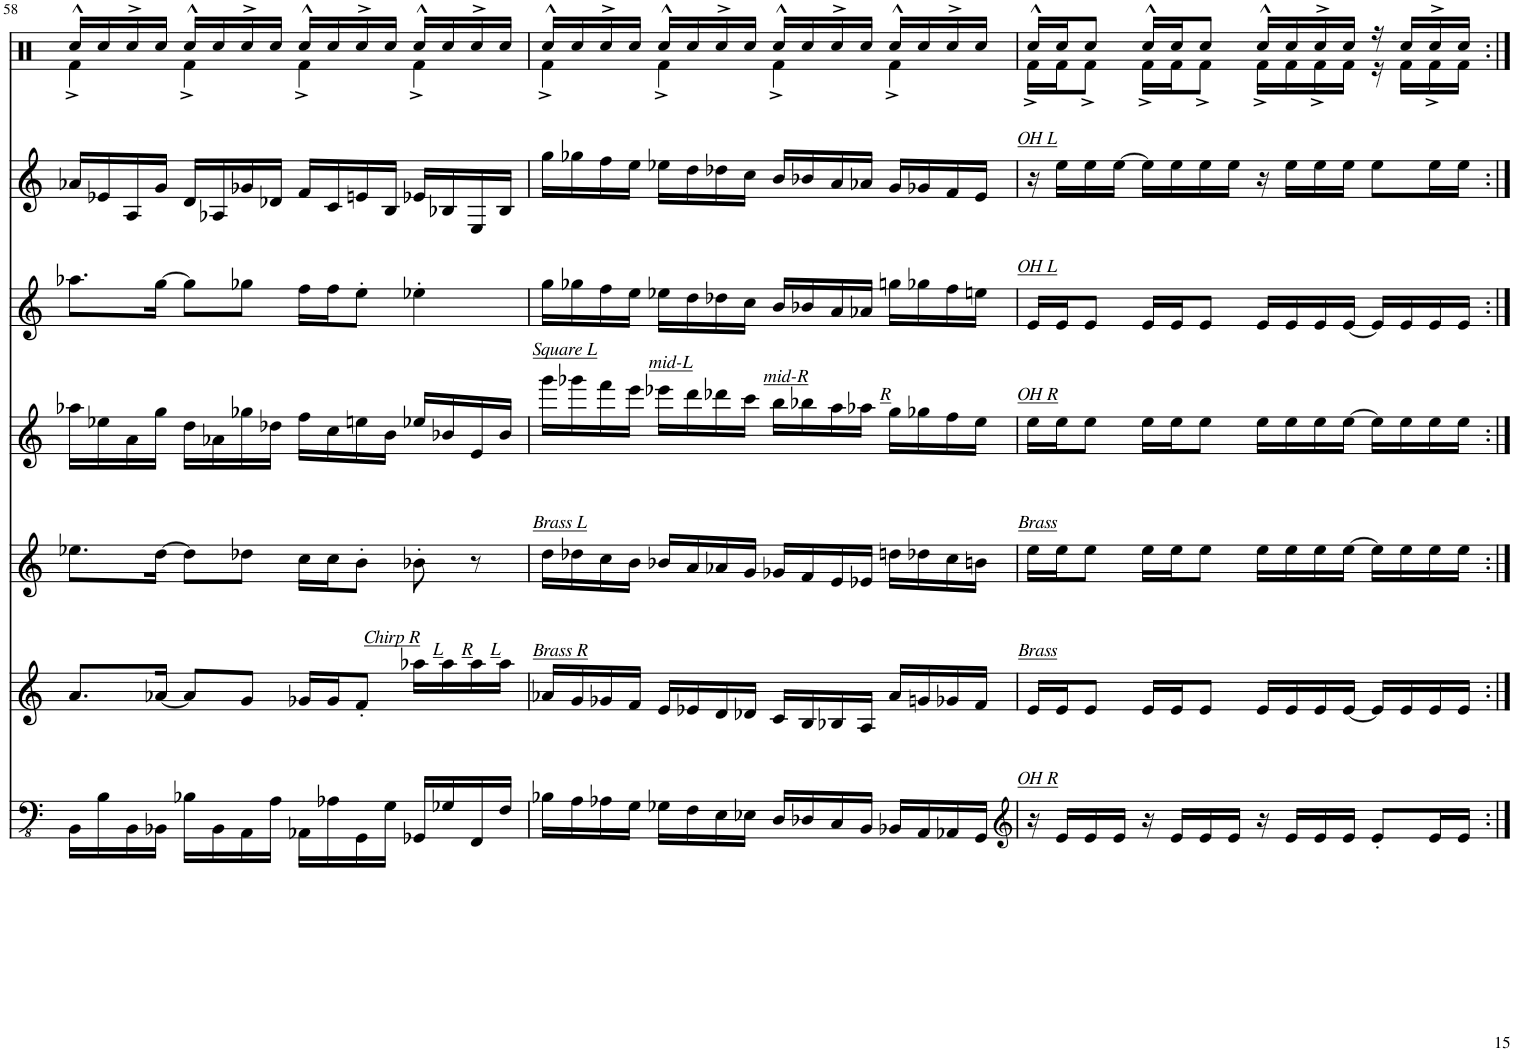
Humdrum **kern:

**kern	**kern	**kern	**kern	**kern	**kern	**kern
*part2	*part2	*part2	*part2	*part2	*part2	*part1
*staff7	*staff6	*staff5	*staff4	*staff3	*staff2	*staff1
*I"Bomberman	*	*	*	*	*	*I"Drumset, Snare Drum
!!LO:PB:g=z
*clefG2	*clefG2	*clefG2	*clefG2	*clefG2	*clefG2	*clefX
*k[]	*k[]	*k[]	*k[]	*k[]	*k[]	*k[]
*M4/4	*M4/4	*M4/4	*M4/4	*M4/4	*M4/4	*M4/4
=58	=58	=58	=58	=58	=58	=58
*	*	*	*	*	*	*^
16BBB\LL	8.a/L	8.ee-X\L	16aa-X\LL	8.aa-X\L	16a-X/LL	16Rcc^^/LL	4Rf^\
16BB\	.	.	16ee-X\	.	16e-X/	16Rcc/	.
16BBB\	.	.	16a\	.	16A/	16Rcc^/	.
16BBB-X\JJ	[16a-X/Jk	[16dd\Jk	16gg\JJ	[16gg\Jk	16g/JJ	16Rcc/JJ	.
16BB-X\LL	8a-/L]	8dd\L]	16dd\LL	8gg\L]	16d/LL	16Rcc^^/LL	4Rf^\
16BBB-\	.	.	16a-X\	.	16A-X/	16Rcc/	.
16AAA\	8g/J	8dd-X\J	16gg-X\	8gg-X\J	16g-X/	16Rcc^/	.
16AA\JJ	.	.	16dd-X\JJ	.	16d-X/JJ	16Rcc/JJ	.
16AAA-X\LL	16g-X/LL	16cc\LL	16ff\LL	16ff\LL	16f/LL	16Rcc^^/LL	4Rf^\
16AA-X\	16g-/J	16cc\J	16cc\	16ff\J	16c/	16Rcc/	.
16GGG\	8f'/J	8b'\J	16een\	8ee'\J	16en/	16Rcc^/	.
16GG\JJ	.	.	16b\JJ	.	16B/JJ	16Rcc/JJ	.
!	!LO:TX:a:i:t=Chirp R	!	!	!	!	!	!
16GGG-X/LL	16aa-X\LL	8b-X'\	16ee-X/LL	4ee-X'\	16e-X/LL	16Rcc^^/LL	4Rf^\
!	!LO:TX:a:i:t=L	!	!	!	!	!	!
16GG-X/	16aa-\	.	16b-X/	.	16B-X/	16Rcc/	.
!	!LO:TX:a:i:t=R	!	!	!	!	!	!
16FFF/	16aa-\	8r	16e/	.	16E/	16Rcc^/	.
!	!LO:TX:a:i:t=L	!	!	!	!	!	!
16FF/JJ	16aa-\JJ	.	16b-/JJ	.	16B-/JJ	16Rcc/JJ	.
=59	=59	=59	=59	=59	=59	=59	=59
!	!	!	!LO:TX:a:i:t=Square L	!	!	!	!
!	!	!LO:TX:a:i:t=Brass L	!	!	!	!	!
!	!LO:TX:a:i:t=Brass R	!	!	!	!	!	!
16BB-X\LL	16a-X/LL	16dd\LL	16ggg\LL	16gg\LL	16gg\LL	16Rcc^^/LL	4Rf^\
16AA\	16g/	16dd-X\	16ggg-X\	16gg-X\	16gg-X\	16Rcc/	.
16AA-X\	16g-X/	16cc\	16fff\	16ff\	16ff\	16Rcc^/	.
16GG\JJ	16f/JJ	16b\JJ	16eee\JJ	16ee\JJ	16ee\JJ	16Rcc/JJ	.
!	!	!	!LO:TX:a:i:t=mid-L	!	!	!	!
16GG-X\LL	16e/LL	16b-X/LL	16eee-X\LL	16ee-X\LL	16ee-X\LL	16Rcc^^/LL	4Rf^\
16FF\	16e-X/	16a/	16ddd\	16dd\	16dd\	16Rcc/	.
16EE\	16d/	16a-X/	16ddd-X\	16dd-X\	16dd-X\	16Rcc^/	.
16EE-X\JJ	16d-X/JJ	16g/JJ	16ccc\JJ	16cc\JJ	16cc\JJ	16Rcc/JJ	.
!	!	!	!LO:TX:a:i:t=mid-R	!	!	!	!
16DD/LL	16c/LL	16g-X/LL	16bb\LL	16b/LL	16b/LL	16Rcc^^/LL	4Rf^\
16DD-X/	16B/	16f/	16bb-X\	16b-X/	16b-X/	16Rcc/	.
16CC/	16B-X/	16e/	16aa\	16a/	16a/	16Rcc^/	.
16BBB/JJ	16A/JJ	16e-X/JJ	16aa-X\JJ	16a-X/JJ	16a-X/JJ	16Rcc/JJ	.
!	!	!	!LO:TX:a:i:t=R	!	!	!	!
16BBB-X/LL	16a-/LL	16ddn\LL	16gg\LL	16ggn\LL	16g/LL	16Rcc^^/LL	4Rf^\
16AAA/	16gn/	16dd-X\	16gg-X\	16gg-X\	16g-X/	16Rcc/	.
16AAA-X/	16g-X/	16cc\	16ff\	16ff\	16f/	16Rcc^/	.
16GGG/JJ	16f/JJ	16bn\JJ	16ee\JJ	16een\JJ	16e/JJ	16Rcc/JJ	.
=60	=60	=60	=60	=60	=60	=60	=60
*clefG2	*	*	*	*	*	*	*
!	!	!	!	!	!LO:TX:a:i:t=OH L	!	!
!	!	!	!	!LO:TX:a:i:t=OH L	!	!	!
!	!	!	!LO:TX:a:i:t=OH R	!	!	!	!
!	!	!LO:TX:a:i:t=Brass	!	!	!	!	!
!	!LO:TX:a:i:t=Brass	!	!	!	!	!	!
!LO:TX:a:i:t=OH R	!	!	!	!	!	!	!
16r	16e/LL	16ee\LL	16ee\LL	16e/LL	16r	16Rcc^^/LL	16Rf^\LL
16e/LL	16e/J	16ee\J	16ee\J	16e/J	16ee\LL	16Rcc/J	16Rf\J
16e/	8e/J	8ee\J	8ee\J	8e/J	16ee\	8Rcc/J	8Rf^\J
16e/JJ	.	.	.	.	[16ee\JJ	.	.
16r	16e/LL	16ee\LL	16ee\LL	16e/LL	16ee\LL]	16Rcc^^/LL	16Rf^\LL
16e/LL	16e/J	16ee\J	16ee\J	16e/J	16ee\	16Rcc/J	16Rf\J
16e/	8e/J	8ee\J	8ee\J	8e/J	16ee\	8Rcc/J	8Rf^\J
16e/JJ	.	.	.	.	16ee\JJ	.	.
16r	16e/LL	16ee\LL	16ee\LL	16e/LL	16r	16Rcc^^/LL	16Rf^\LL
16e/LL	16e/	16ee\	16ee\	16e/	16ee\LL	16Rcc/	16Rf\
16e/	16e/	16ee\	16ee\	16e/	16ee\	16Rcc^/	16Rf^\
16e/JJ	[16e/JJ	[16ee\JJ	[16ee\JJ	[16e/JJ	16ee\JJ	16Rcc/JJ	16Rf\JJ
8e'/L	16e/LL]	16ee\LL]	16ee\LL]	16e/LL]	8ee\L	16r	16r
.	16e/	16ee\	16ee\	16e/	.	16Rcc/LL	16Rf\LL
16e/L	16e/	16ee\	16ee\	16e/	16ee\L	16Rcc^/	16Rf^\
16e/JJ	16e/JJ	16ee\JJ	16ee\JJ	16e/JJ	16ee\JJ	16Rcc/JJ	16Rf\JJ
*	*	*	*	*	*	*v	*v
=:|!	=:|!	=:|!	=:|!	=:|!	=:|!	=:|!
*-	*-	*-	*-	*-	*-	*-
